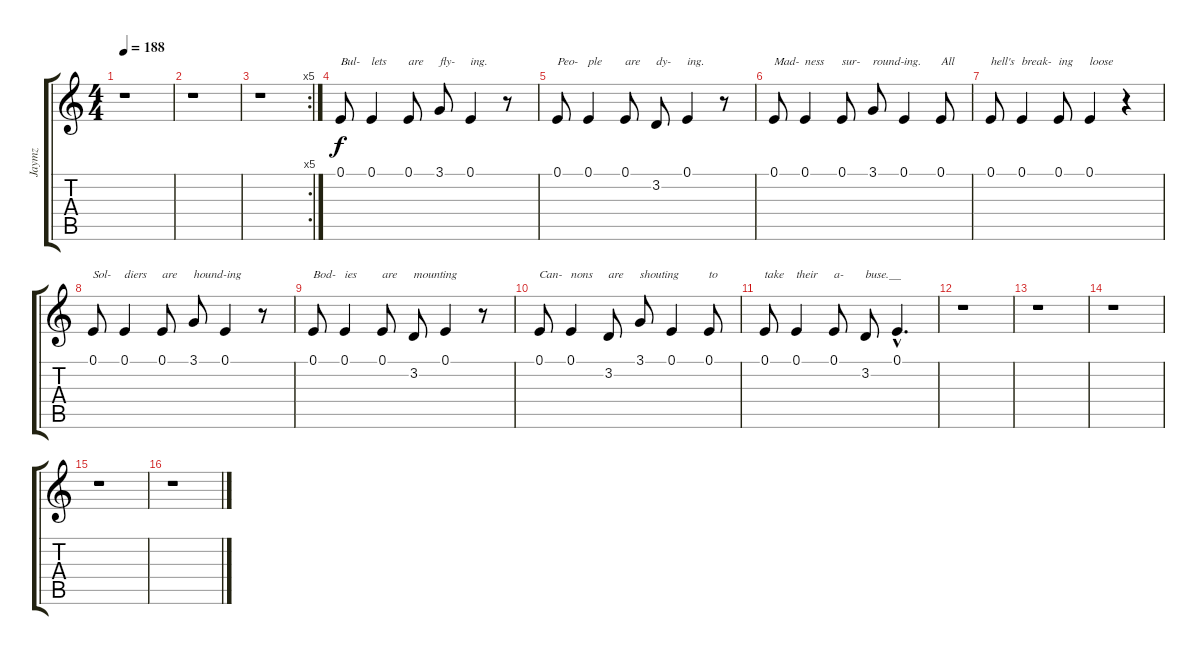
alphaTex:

\track ("Jaymz" "Jaymz") {instrument brasssection}
\staff {score tabs}
\tuning (E4 B3 G3 D3 A2 E2) {hide}
\ts (4 4)
\tempo 188
\clef g2
\ks c
r.1{dy f} |
r.1 |
\rc 5
r.1 |
0.1.8{txt "Bul-"} 0.1.4{txt "lets"} 0.1.8{txt "are"} 3.1.8{txt "fly-"} 0.1.4{txt "ing."} r.8 |
0.1.8{txt "Peo-"} 0.1.4{txt "ple"} 0.1.8{txt "are"} 3.2.8{txt "dy-"} 0.1.4{txt "ing."} r.8 |
0.1.8{txt "Mad-"} 0.1.4{txt "ness"} 0.1.8{txt "sur-"} 3.1.8{txt "round-"} 0.1.4{txt "ing."} 0.1.8{txt "All"} |
0.1.8{txt "hell's"} 0.1.4{txt "break-"} 0.1.8{txt "ing"} 0.1.4{txt "loose"} r.4 |
0.1.8{txt "Sol-"} 0.1.4{txt "diers"} 0.1.8{txt "are"} 3.1.8{txt "hound-ing"} 0.1.4 r.8 |
0.1.8{txt "Bod-"} 0.1.4{txt "ies"} 0.1.8{txt "are"} 3.2.8{txt "mounting"} 0.1.4 r.8 |
0.1.8{txt "Can-"} 0.1.4{txt "nons"} 3.2.8{txt "are"} 3.1.8{txt "shouting"} 0.1.4 0.1.8{txt "to"} |
0.1.8{txt "take"} 0.1.4{txt "their"} 0.1.8{txt "a-"} 3.2.8{txt "buse.__"} 0.1{hac}.4{d} |
r.1 |
r.1 |
r.1 |
r.1 |
r.1
